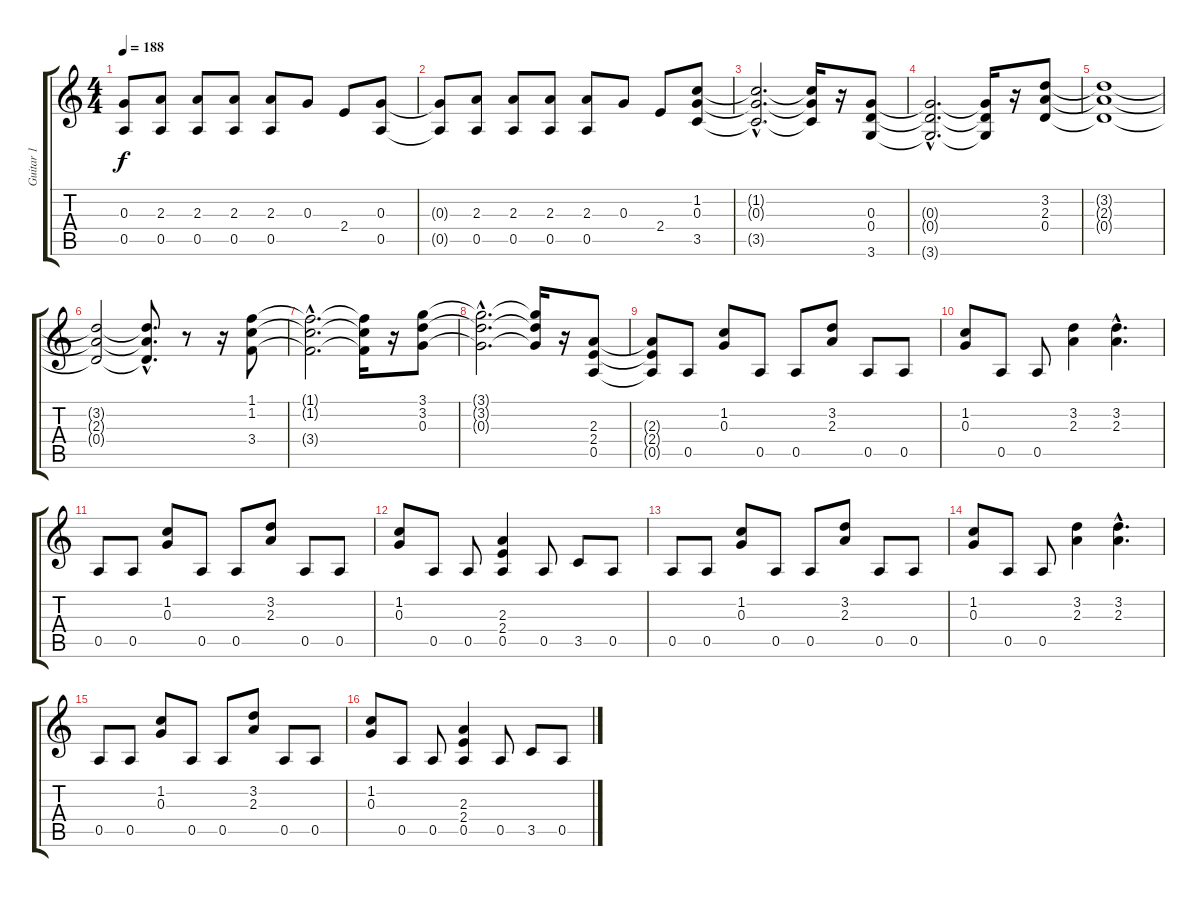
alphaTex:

\track ("Guitar 1" "Guitar 1") {instrument overdrivenguitar}
\staff {score tabs}
\tuning (E4 B3 G3 D3 A2 E2) {hide}
\ts (4 4)
\tempo 188
\clef g2
\ks c
(0.3{t} 0.5{t}).8{dy f} (2.3 0.5).8 (2.3 0.5).8 (2.3 0.5).8 (2.3 0.5).8 0.3.8 2.4.8 (0.3 0.5).8 |
(0.3{t} 0.5{t}).8 (2.3 0.5).8 (2.3 0.5).8 (2.3 0.5).8 (2.3 0.5).8 0.3.8 2.4.8 (1.2 0.3 3.5).8 |
(1.2{hac t} 0.3{hac t} 3.5{hac t}).2{d} (1.2{t} 0.3{t} 3.5{t}).16 r.16 (0.3 0.4 3.6).8 |
(0.3{hac t} 0.4{hac t} 3.6{hac t}).2{d} (0.3{t} 0.4{t} 3.6{t}).16 r.16 (3.2 2.3 0.4).8 |
(3.2{t} 2.3{t} 0.4{t}).1 |
(3.2{t} 2.3{t} 0.4{t}).2 (3.2{hac t} 2.3{hac t} 0.4{hac t}).8{d} r.8 r.16 (1.1 1.2 3.4).8 |
(1.1{hac t} 1.2{hac t} 3.4{hac t}).2{d} (1.1{t} 1.2{t} 3.4{t}).16 r.16 (3.1 3.2 0.3).8 |
(3.1{hac t} 3.2{hac t} 0.3{hac t}).2{d} (3.1{t} 3.2{t} 0.3{t}).16 r.16 (2.3 2.4 0.5).8 |
(2.3{t} 2.4{t} 0.5{t}).8 0.5.8 (1.2 0.3).8 0.5.8 0.5.8 (3.2 2.3).8 0.5.8 0.5.8 |
(1.2 0.3).8 0.5.8 0.5.8 (3.2 2.3).4 (3.2{hac} 2.3{hac}).4{d} |
0.5.8 0.5.8 (1.2 0.3).8 0.5.8 0.5.8 (3.2 2.3).8 0.5.8 0.5.8 |
(1.2 0.3).8 0.5.8 0.5.8 (2.3 2.4 0.5).4 0.5.8 3.5.8 0.5.8 |
0.5.8 0.5.8 (1.2 0.3).8 0.5.8 0.5.8 (3.2 2.3).8 0.5.8 0.5.8 |
(1.2 0.3).8 0.5.8 0.5.8 (3.2 2.3).4 (3.2{hac} 2.3{hac}).4{d} |
0.5.8 0.5.8 (1.2 0.3).8 0.5.8 0.5.8 (3.2 2.3).8 0.5.8 0.5.8 |
(1.2 0.3).8 0.5.8 0.5.8 (2.3 2.4 0.5).4 0.5.8 3.5.8 0.5.8
